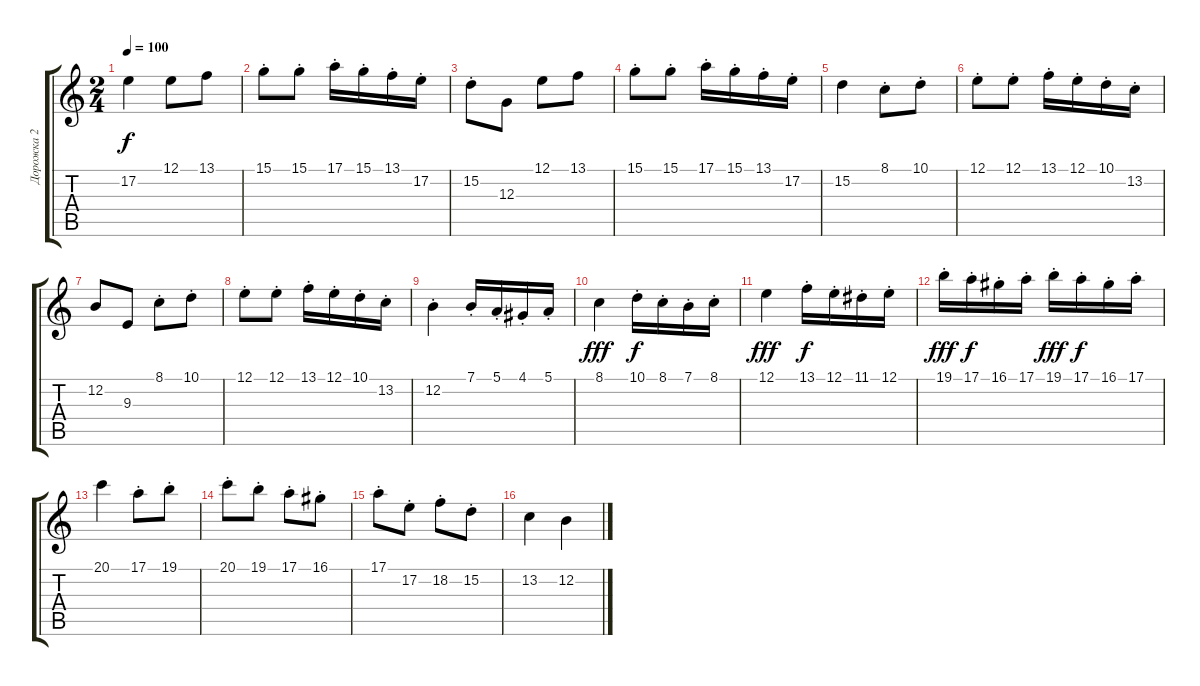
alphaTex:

\track ("Дорожка 2" "Дорожка 2") {instrument acousticgrandpiano}
\staff {score tabs}
\tuning (E4 B3 G3 D3 A2 E2) {hide}
\ts (2 4)
\tempo 100
\clef g2
\ks c
17.2.4{dy f} 12.1.8 13.1.8 |
15.1{st}.8 15.1{st}.8 17.1{st}.16 15.1{st}.16 13.1{st}.16 17.2{st}.16 |
15.2{st}.8 12.3.8 12.1.8 13.1.8 |
15.1{st}.8 15.1{st}.8 17.1{st}.16 15.1{st}.16 13.1{st}.16 17.2{st}.16 |
15.2.4 8.1{st}.8 10.1{st}.8 |
12.1{st}.8 12.1{st}.8 13.1{st}.16 12.1{st}.16 10.1{st}.16 13.2{st}.16 |
12.2.8 9.3.8 8.1{st}.8 10.1{st}.8 |
12.1{st}.8 12.1{st}.8 13.1{st}.16 12.1{st}.16 10.1{st}.16 13.2{st}.16 |
12.2{st}.4 7.1{st}.16 5.1{st}.16 4.1{st}.16 5.1{st}.16 |
8.1.4{dy fff} 10.1{st}.16{dy f} 8.1{st}.16 7.1{st}.16 8.1{st}.16 |
12.1.4{dy fff} 13.1{st}.16{dy f} 12.1{st}.16 11.1{st}.16 12.1{st}.16 |
19.1{st}.16{dy fff} 17.1{st}.16{dy f} 16.1{st}.16 17.1{st}.16 19.1{st}.16{dy fff} 17.1{st}.16{dy f} 16.1{st}.16 17.1{st}.16 |
20.1.4 17.1{st}.8 19.1{st}.8 |
20.1{st}.8 19.1{st}.8 17.1{st}.8 16.1{st}.8 |
17.1{st}.8 17.2{st}.8 18.2{st}.8 15.2{st}.8 |
13.2.4 12.2.4
